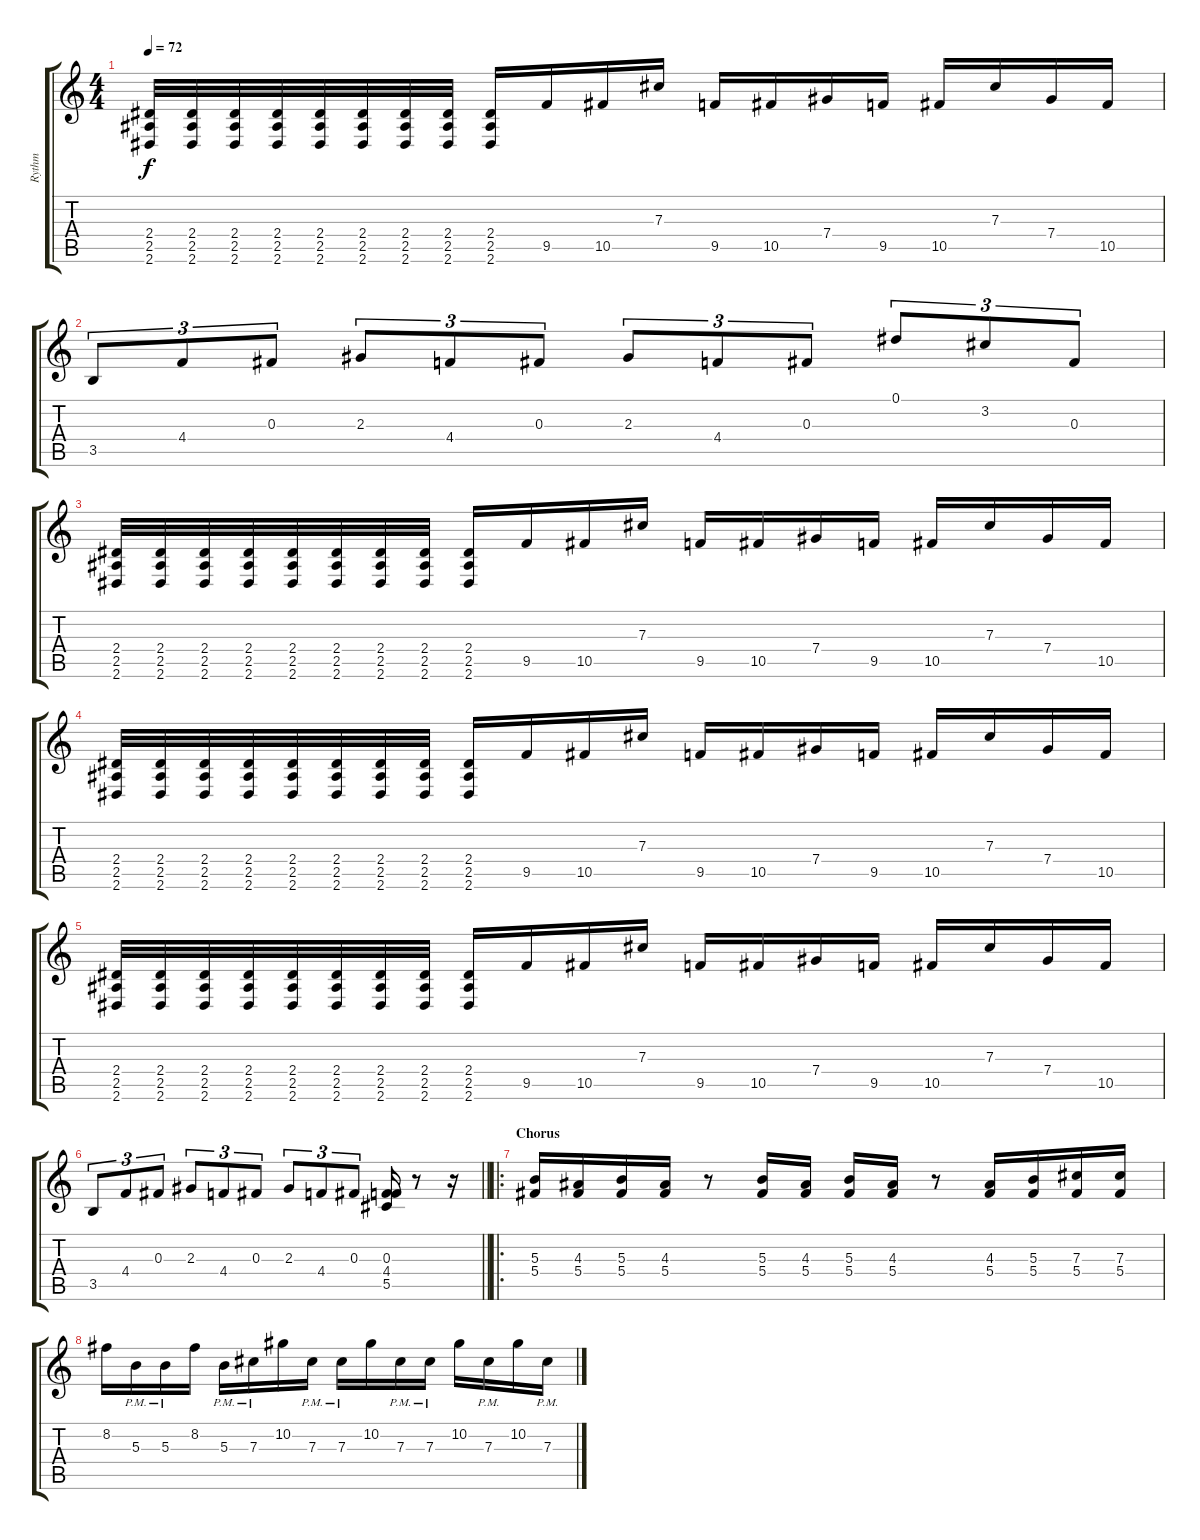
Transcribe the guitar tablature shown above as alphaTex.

\track ("Rythm" "Rythm") {instrument distortionguitar}
\staff {score tabs}
\tuning (Eb4 Bb3 Gb3 Db3 Ab2 Db2) {hide}
\ts (4 4)
\tempo 72
\clef g2
\ks c
(2.4 2.5 2.6).32{dy f} (2.4 2.5 2.6).32 (2.4 2.5 2.6).32 (2.4 2.5 2.6).32 (2.4 2.5 2.6).32 (2.4 2.5 2.6).32 (2.4 2.5 2.6).32 (2.4 2.5 2.6).32 (2.4 2.5 2.6).16 9.5.16 10.5.16 7.3.16 9.5.16 10.5.16 7.4.16 9.5.16 10.5.16 7.3.16 7.4.16 10.5.16 |
3.5.8{tu (3 2)} 4.4.8{tu (3 2)} 0.3.8{tu (3 2)} 2.3.8{tu (3 2)} 4.4.8{tu (3 2)} 0.3.8{tu (3 2)} 2.3.8{tu (3 2)} 4.4.8{tu (3 2)} 0.3.8{tu (3 2)} 0.1.8{tu (3 2)} 3.2.8{tu (3 2)} 0.3.8{tu (3 2)} |
(2.4 2.5 2.6).32{instrument distortionguitar} (2.4 2.5 2.6).32 (2.4 2.5 2.6).32 (2.4 2.5 2.6).32 (2.4 2.5 2.6).32 (2.4 2.5 2.6).32 (2.4 2.5 2.6).32 (2.4 2.5 2.6).32 (2.4 2.5 2.6).16 9.5.16 10.5.16 7.3.16 9.5.16 10.5.16 7.4.16 9.5.16 10.5.16 7.3.16 7.4.16 10.5.16 |
(2.4 2.5 2.6).32 (2.4 2.5 2.6).32 (2.4 2.5 2.6).32 (2.4 2.5 2.6).32 (2.4 2.5 2.6).32 (2.4 2.5 2.6).32 (2.4 2.5 2.6).32 (2.4 2.5 2.6).32 (2.4 2.5 2.6).16 9.5.16 10.5.16 7.3.16 9.5.16 10.5.16 7.4.16 9.5.16 10.5.16 7.3.16 7.4.16 10.5.16 |
(2.4 2.5 2.6).32 (2.4 2.5 2.6).32 (2.4 2.5 2.6).32 (2.4 2.5 2.6).32 (2.4 2.5 2.6).32 (2.4 2.5 2.6).32 (2.4 2.5 2.6).32 (2.4 2.5 2.6).32 (2.4 2.5 2.6).16 9.5.16 10.5.16 7.3.16 9.5.16 10.5.16 7.4.16 9.5.16 10.5.16 7.3.16 7.4.16 10.5.16 |
\barLineRight lightlight
3.5.8{tu (3 2)} 4.4.8{tu (3 2)} 0.3.8{tu (3 2)} 2.3.8{tu (3 2)} 4.4.8{tu (3 2)} 0.3.8{tu (3 2)} 2.3.8{tu (3 2)} 4.4.8{tu (3 2)} 0.3.8{tu (3 2)} (0.3 4.4 5.5).16 r.8 r.16 |
\ro
\section ("" "Chorus")
(5.3 5.4).16 (4.3 5.4).16 (5.3 5.4).16 (4.3 5.4).16 r.8 (5.3 5.4).16 (4.3 5.4).16 (5.3 5.4).16 (4.3 5.4).16 r.8 (4.3 5.4).16 (5.3 5.4).16 (7.3 5.4).16 (7.3 5.4).16 |
8.2.16 5.3{pm}.16 5.3{pm}.16 8.2.16 5.3{pm}.16 7.3{pm}.16 10.2.16 7.3{pm}.16 7.3{pm}.16 10.2.16 7.3{pm}.16 7.3{pm}.16 10.2.16 7.3{pm}.16 10.2.16 7.3{pm}.16
